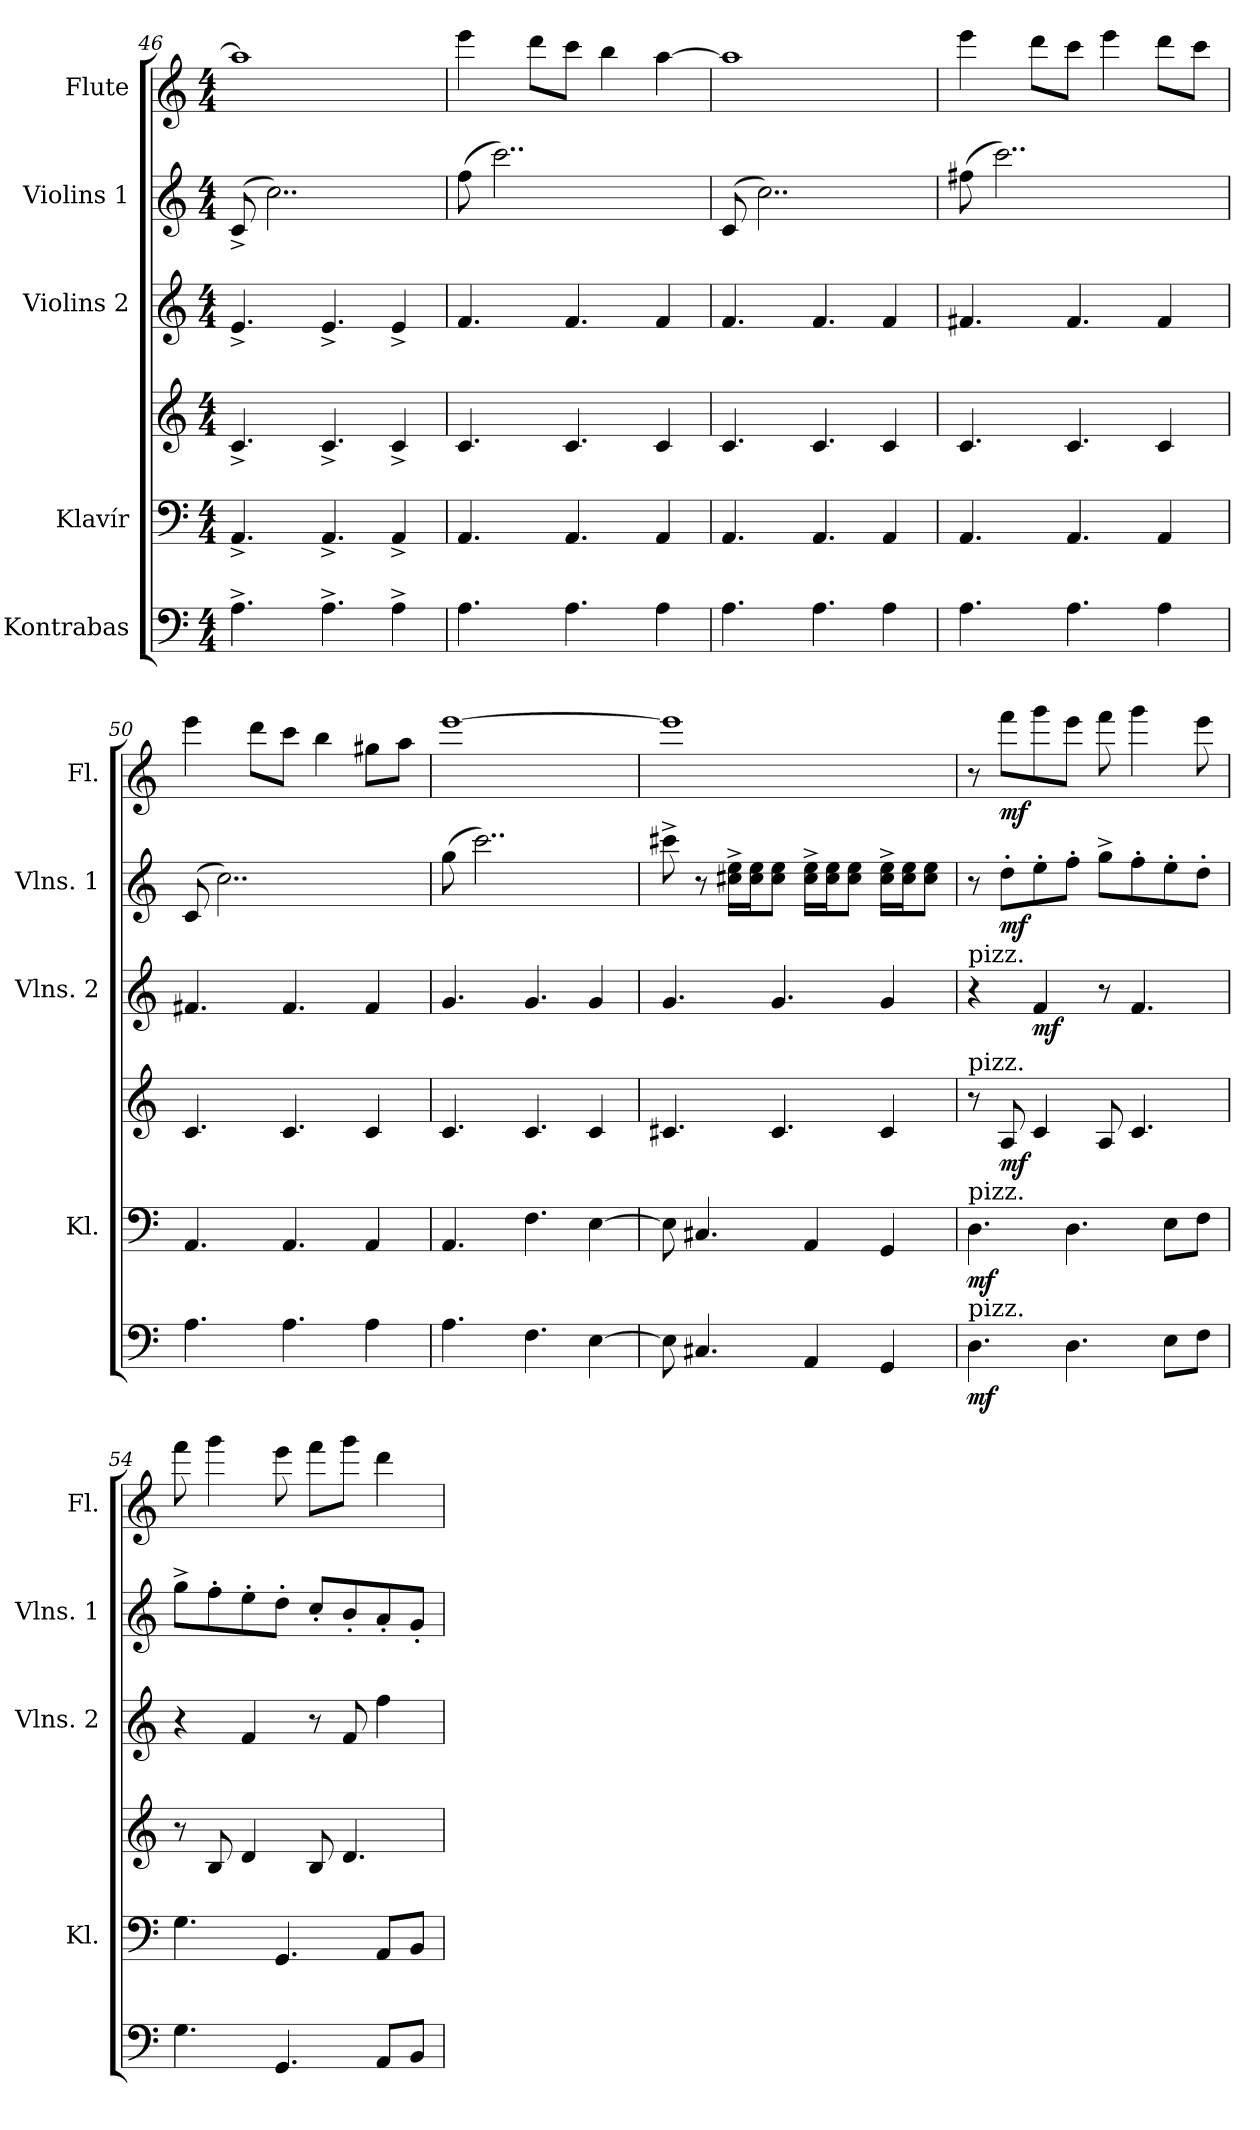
**kern	**dynam	**kern	**kern	**dynam	**kern	**dynam	**kern	**dynam	**kern	**dynam
*part5	*part5	*part4	*part4	*part4	*part3	*part3	*part2	*part2	*part1	*part1
*staff6	*staff6	*staff5	*staff4	*staff4/5	*staff3	*staff3	*staff2	*staff2	*staff1	*staff1
*I"Kontrabas	*	*I"Klavír	*	*	*I"Violins 2	*	*I"Violins 1	*	*I"Flute	*
*	*	*I'Kl.	*	*	*I'Vlns. 2	*	*I'Vlns. 1	*	*I'Fl.	*
!!LO:LB:g=z
*clefF4	*	*clefF4	*clefG2	*	*clefG2	*	*clefG2	*	*clefG2	*
*ITrd7c12	*	*	*	*	*	*	*	*	*	*
*k[]	*	*k[]	*k[]	*	*k[]	*	*k[]	*	*k[]	*
*M4/4	*	*M4/4	*M4/4	*	*M4/4	*	*M4/4	*	*M4/4	*
=46	=46	=46	=46	=46	=46	=46	=46	=46	=46	=46
4.AA^\	.	4.AA^/	4.c^/	.	4.e^/	.	(8c^/	.	1aa]	.
.	.	.	.	.	.	.	2..cc\)	.	.	.
4.AA^\	.	4.AA^/	4.c^/	.	4.e^/	.	.	.	.	.
4AA^\	.	4AA^/	4c^/	.	4e^/	.	.	.	.	.
=47	=47	=47	=47	=47	=47	=47	=47	=47	=47	=47
4.AA\	.	4.AA/	4.c/	.	4.f/	.	(8ff\	.	4eee\	.
.	.	.	.	.	.	.	2..ccc\)	.	.	.
.	.	.	.	.	.	.	.	.	8ddd\L	.
4.AA\	.	4.AA/	4.c/	.	4.f/	.	.	.	8ccc\J	.
.	.	.	.	.	.	.	.	.	4bb\	.
4AA\	.	4AA/	4c/	.	4f/	.	.	.	[4aa\	.
=48	=48	=48	=48	=48	=48	=48	=48	=48	=48	=48
4.AA\	.	4.AA/	4.c/	.	4.f/	.	(8c/	.	1aa]	.
.	.	.	.	.	.	.	2..cc\)	.	.	.
4.AA\	.	4.AA/	4.c/	.	4.f/	.	.	.	.	.
4AA\	.	4AA/	4c/	.	4f/	.	.	.	.	.
=49	=49	=49	=49	=49	=49	=49	=49	=49	=49	=49
4.AA\	.	4.AA/	4.c/	.	4.f#X/	.	(8ff#X\	.	4eee\	.
.	.	.	.	.	.	.	2..ccc\)	.	.	.
.	.	.	.	.	.	.	.	.	8ddd\L	.
4.AA\	.	4.AA/	4.c/	.	4.f#/	.	.	.	8ccc\J	.
.	.	.	.	.	.	.	.	.	4eee\	.
4AA\	.	4AA/	4c/	.	4f#/	.	.	.	8ddd\L	.
.	.	.	.	.	.	.	.	.	8ccc\J	.
=50	=50	=50	=50	=50	=50	=50	=50	=50	=50	=50
4.AA\	.	4.AA/	4.c/	.	4.f#X/	.	(8c/	.	4eee\	.
.	.	.	.	.	.	.	2..cc\)	.	.	.
.	.	.	.	.	.	.	.	.	8ddd\L	.
4.AA\	.	4.AA/	4.c/	.	4.f#/	.	.	.	8ccc\J	.
.	.	.	.	.	.	.	.	.	4bb\	.
4AA\	.	4AA/	4c/	.	4f#/	.	.	.	8gg#X\L	.
.	.	.	.	.	.	.	.	.	8aa\J	.
=51	=51	=51	=51	=51	=51	=51	=51	=51	=51	=51
4.AA\	.	4.AA/	4.c/	.	4.g/	.	(8gg\	.	[1eee	.
.	.	.	.	.	.	.	2..ccc\)	.	.	.
4.FF\	.	4.F\	4.c/	.	4.g/	.	.	.	.	.
[4EE\	.	[4E\	4c/	.	4g/	.	.	.	.	.
=52	=52	=52	=52	=52	=52	=52	=52	=52	=52	=52
8EE\]	.	8E\]	4.c#X/	.	4.g/	.	8ccc#X^\	.	1eee]	.
4.CC#X/	.	4.C#X/	.	.	.	.	8r	.	.	.
.	.	.	.	.	.	.	16cc#X\^ 16ee\^LL	.	.	.
.	.	.	.	.	.	.	16cc#\ 16ee\J	.	.	.
.	.	.	4.c#/	.	4.g/	.	8cc#\ 8ee\J	.	.	.
4AAA/	.	4AA/	.	.	.	.	16cc#\^ 16ee\^LL	.	.	.
.	.	.	.	.	.	.	16cc#\ 16ee\J	.	.	.
.	.	.	.	.	.	.	8cc#\ 8ee\J	.	.	.
4GGG/	.	4GG/	4c#/	.	4g/	.	16cc#\^ 16ee\^LL	.	.	.
.	.	.	.	.	.	.	16cc#\ 16ee\J	.	.	.
.	.	.	.	.	.	.	8cc#\ 8ee\J	.	.	.
=53	=53	=53	=53	=53	=53	=53	=53	=53	=53	=53
!	!	!	!	!	!LO:TX:a:t=pizz.	!	!	!	!	!
!	!	!	!LO:TX:a:t=pizz.	!	!	!	!	!	!	!
!	!	!LO:TX:a:t=pizz.	!	!	!	!	!	!	!	!
!LO:TX:a:t=pizz.	!	!	!	!	!	!	!	!	!	!
!	!LO:DY:b	!	!	!LO:DY:b=2	!	!	!	!	!	!
4.DD\	mf	4.D\	8r	mf	4r	.	8r	.	8r	.
!	!	!	!	!LO:DY:b	!	!	!	!LO:DY:b	!	!LO:DY:b
.	.	.	8A/	mf	.	.	8dd'\L	mf	8fff\L	mf
!	!	!	!	!	!	!LO:DY:b	!	!	!	!
.	.	.	4c/	.	4f/	mf	8ee'\	.	8ggg\	.
4.DD\	.	4.D\	.	.	.	.	8ff'\J	.	8eee\J	.
.	.	.	8A/	.	8r	.	8gg^\L	.	8fff\	.
.	.	.	4.c/	.	4.f/	.	8ff'\	.	4ggg\	.
8EE\L	.	8E\L	.	.	.	.	8ee'\	.	.	.
8FF\J	.	8F\J	.	.	.	.	8dd'\J	.	8eee\	.
=54	=54	=54	=54	=54	=54	=54	=54	=54	=54	=54
4.GG\	.	4.G\	8r	.	4r	.	8gg^\L	.	8fff\	.
.	.	.	8B/	.	.	.	8ff'\	.	4ggg\	.
.	.	.	4d/	.	4f/	.	8ee'\	.	.	.
4.GGG/	.	4.GG/	.	.	.	.	8dd'\J	.	8eee\	.
.	.	.	8B/	.	8r	.	8cc'/L	.	8fff\L	.
.	.	.	4.d/	.	8f/	.	8b'/	.	8ggg\J	.
8AAA/L	.	8AA/L	.	.	4ff\	.	8a'/	.	4ddd\	.
8BBB/J	.	8BB/J	.	.	.	.	8g'/J	.	.	.
=	=	=	=	=	=	=	=	=	=	=
*-	*-	*-	*-	*-	*-	*-	*-	*-	*-	*-
